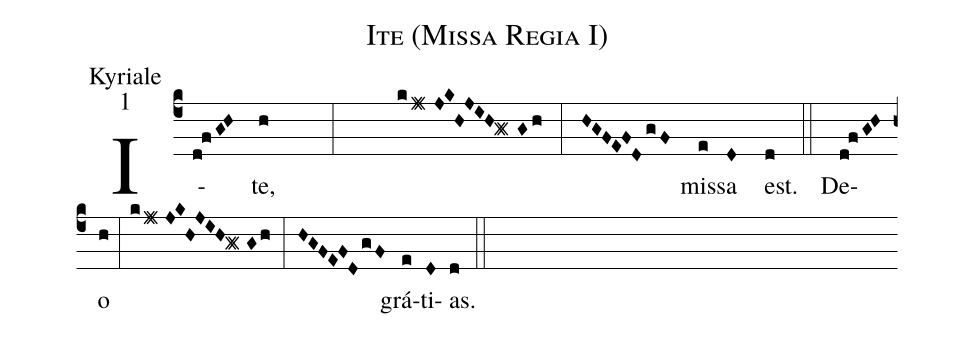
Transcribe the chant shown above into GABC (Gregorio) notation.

name:Ite (Missa Regia I);
office-part:Kyriale;
mode:1;
%%
(c4)I(d!fGH)te,(h:kj#J!K!H!J!I!Hg#Gh) (:) (H!G!F!E!F!DgF) mis(e)sa(D) est.(d) (::) De(d!fGH)o(h:kj#J!K!H!J!I!Hg#Gh) (:) (H!G!F!E!F!DgF) grá(e)ti(D)as.(d) (::)
